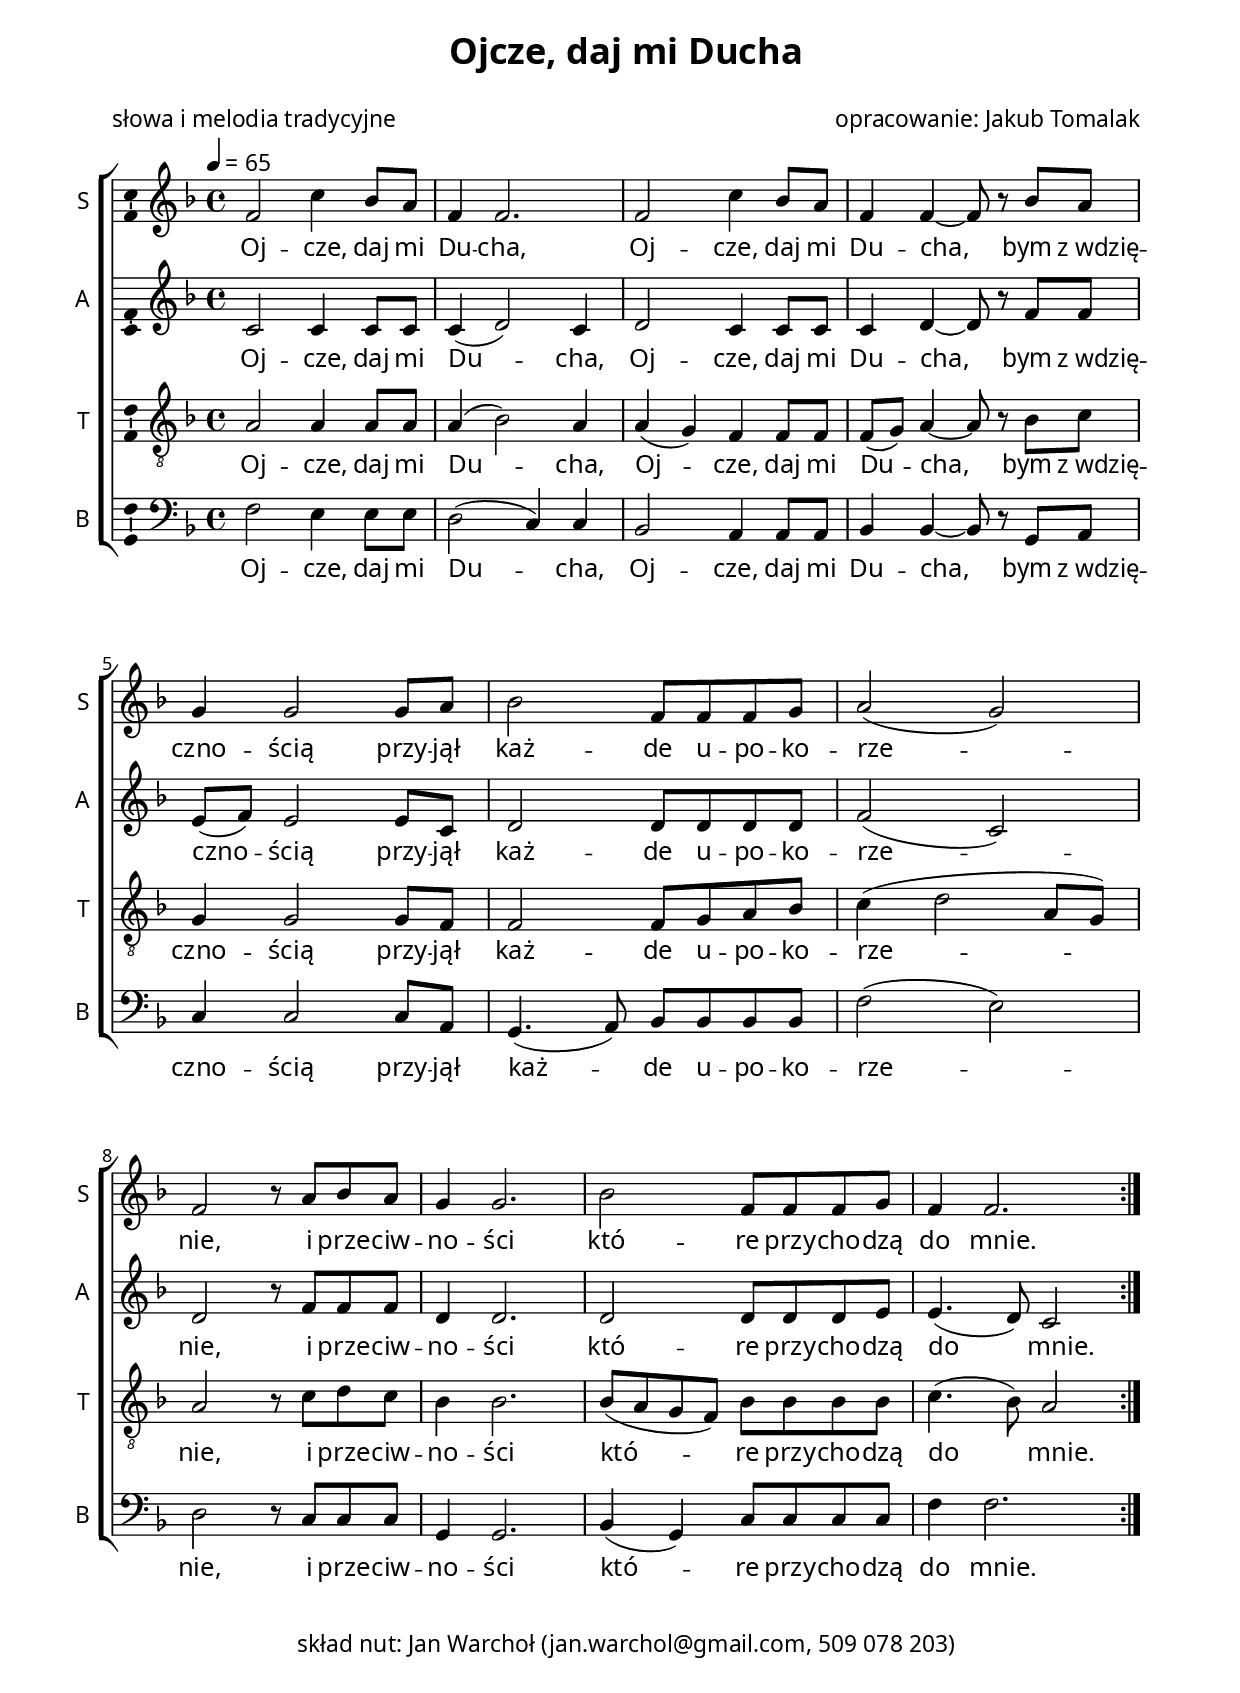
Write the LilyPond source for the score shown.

\version "2.17.3"
#(set-global-staff-size 20)

\header {
  title = \markup \column {
    "Ojcze, daj mi Ducha" " "
  }
  composer = "opracowanie: Jakub Tomalak"
  poet = "słowa i melodia tradycyjne"
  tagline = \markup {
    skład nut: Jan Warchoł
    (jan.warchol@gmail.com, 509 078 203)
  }
}

\paper {
  system-count = 3
  left-margin = 19 \mm
  right-margin = 17 \mm
  ragged-last-bottom = ##f
  top-markup-spacing #'basic-distance = 6
  last-bottom-spacing #'basic-distance = 11
  #(define fonts
     (make-pango-font-tree
      "Minion Pro"
      "Liberation Sans"
      "Liberation Mono"
      (/ staff-height pt 20)))
}

m = #(define-music-function (parser location off) (number?)
       #{
         \once \override Lyrics.LyricText #'X-offset = #off
       #})
%--------------------------------MELODY--------------------------------
sopranomelody = \relative f' {
  \dynamicUp
  \key f \major
  \time 4/4
  \tempo 4=65
  f2 c'4 bes8 a
  f4 f2.
  f2 c'4 bes8 a
  f4 f4~ f8 r bes8 a
  g4 g2 g8 a
  bes2 f8 f f g
  a2( g)
  \break
  f2 r8 a bes a
  g4 g2.
  bes2 f8 f f g
  f4 f2.
  \bar ":|"
}
altomelody = \relative f' {
  \dynamicUp
  \key f \major
  \time 4/4
  \tempo 4=65
  c2 c4 c8 c
  c4( d2) c4
  d2 c4 c8 c
  c4 d4~ d8 r f f
  e( f) e2 e8 c
  d2 d8 d d d
  f2( c)
  d2 r8 f8 f f
  d4 d2.
  d2 d8 d d e
  e4.( d8) c2
  \bar ":|"
}
tenormelody = \relative f {
  \dynamicUp
  \key f \major
  \time 4/4
  \tempo 4=65
  a2 a4 a8 a
  a4( bes2) a4
  a4( g) f f8 f
  f( g) a4~ a8 r bes8 c
  g4 g2 g8 f
  f2 f8 g a bes
  c4( d2 a8 g)
  a2 r8 c d c
  bes4 bes2.
  bes8( a g f) bes bes bes bes
  c4.( bes8) a2
  \bar ":|"
}
bassmelody = \relative f {
  \dynamicUp
  \key f \major
  \time 4/4
  \tempo 4=65
  f2 e4 e8 e
  d2( c4) c
  bes2 a4 a8 a
  bes4 bes~ bes8 r8 g a
  c4 c2 c8 a8
  g4.( a8) bes8 bes bes bes
  f'2( e)
  d2 r8 c8 c c
  g4 g2.
  bes4( g) c8 c c c
  f4 f2.
  \bar ":|"
}
akordy = \chordmode {
}
%--------------------------------LYRICS--------------------------------
text = \lyricmode {
  Oj -- \m #-0.8 cze, daj mi Du -- cha,
  Oj -- cze, daj mi Du -- cha,
  \m #-2.2 \markup \scale #'(0.96 . 1) bym
  \m #-2.0 \markup \scale #'(0.94 . 1) "z wdzię" --
  czno -- ścią
  przy -- jął każ -- de u -- po -- ko -- rze -- nie,
  i prze -- ciw -- no -- ści
  któ -- re przy -- cho -- dzą do \m #-1.5 mnie.
}

%--------------------------------ALL-FILE VARIABLE--------------------------------

\score {
  \new ChoirStaff <<
    \new Staff = soprano {
      \set Staff.instrumentName = "S "
      \set Staff.shortInstrumentName = "S "
      \clef treble
      \new Voice = soprano {
        \sopranomelody
      }
    }
    \new Lyrics = sopranolyrics \lyricsto soprano \text

    \new Staff = alto {
      \set Staff.instrumentName = "A "
      \set Staff.shortInstrumentName = "A "
      \clef treble
      \new Voice = alto {
        \altomelody
      }
    }
    \new Lyrics = altolyrics \lyricsto alto \text

    \new Staff = tenor {
      \set Staff.instrumentName = "T "
      \set Staff.shortInstrumentName = "T "
      \clef "treble_8"
      \new Voice = tenor {
        \tenormelody
      }
    }
    \new Lyrics = tenorlyrics \lyricsto tenor \text

    \new Staff = bass {
      \set Staff.instrumentName = "B "
      \set Staff.shortInstrumentName = "B "
      \clef bass
      \new Voice = bass {
        \bassmelody
      }
    }
    \new Lyrics = basslyrics \lyricsto bass \text
  >>
  \layout {
    indent = 0
    \override LyricText #'font-name =
    #"Minion Pro Medium Condensed"

    \context {
      \Staff \consists "Ambitus_engraver"
    }
  }
}
